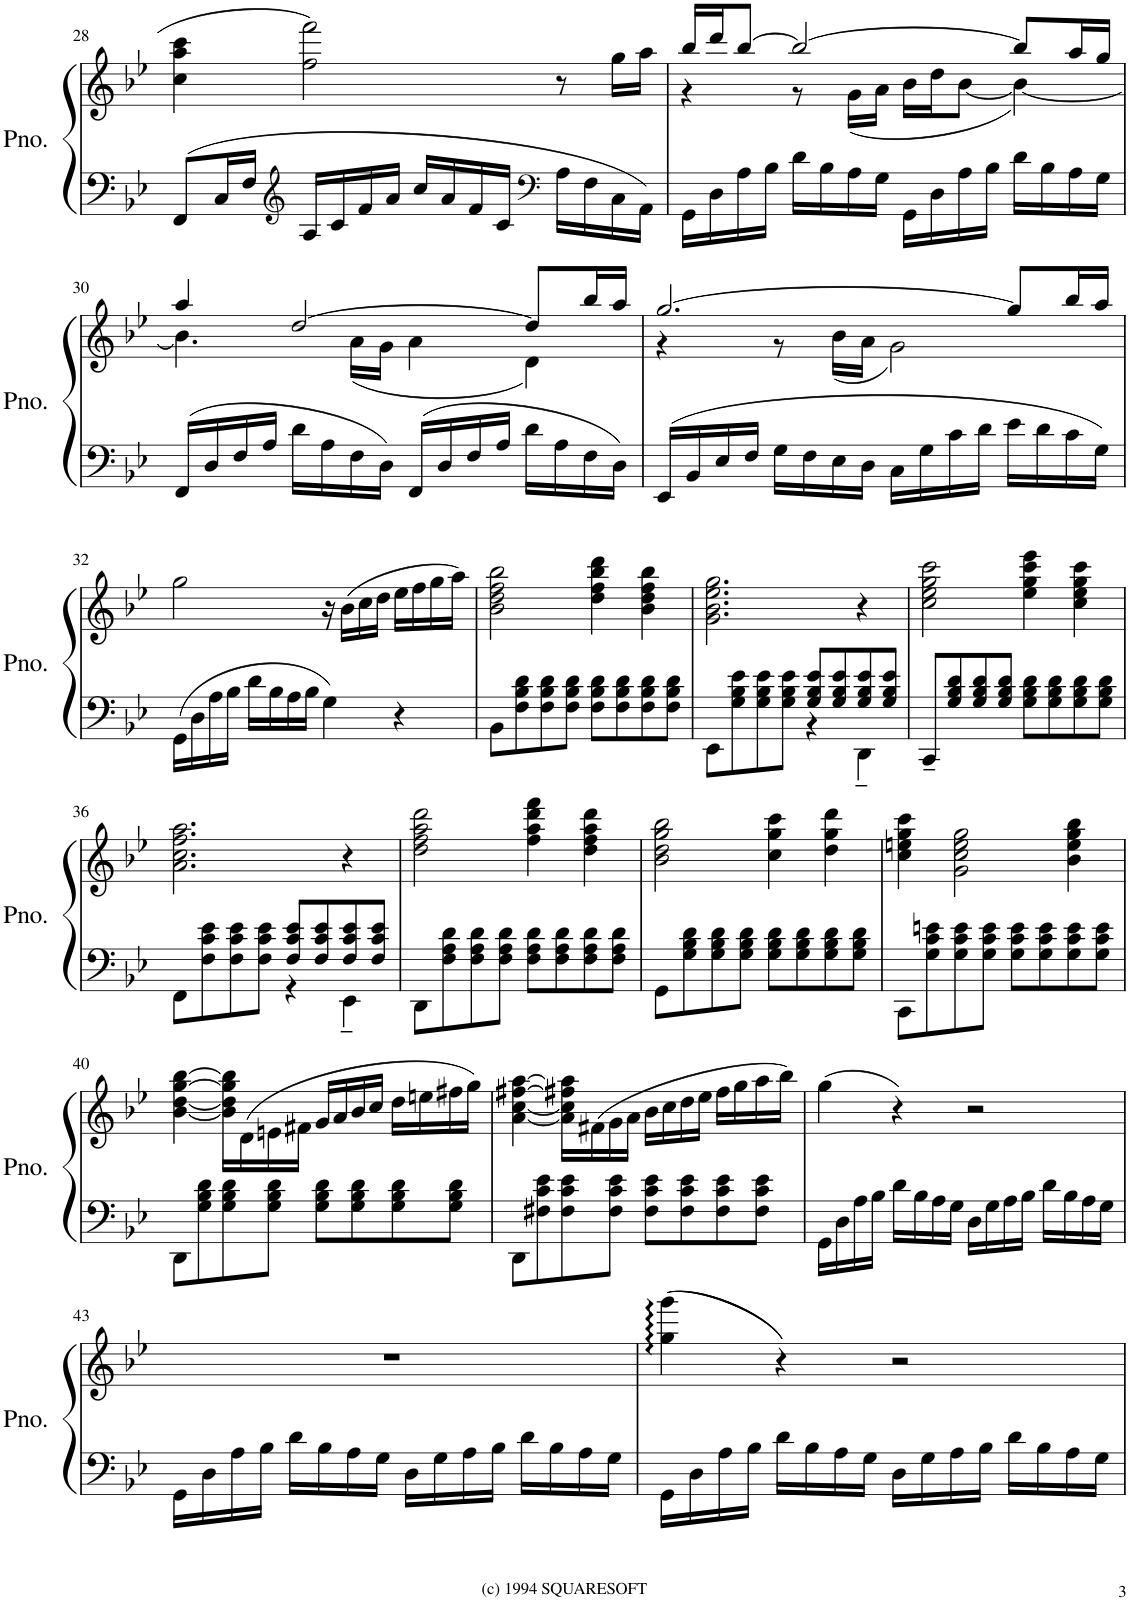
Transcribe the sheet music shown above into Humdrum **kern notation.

**kern	**kern
*part1	*part1
*staff2	*staff1
*I"Piano	*
*I'Pno.	*
!!LO:PB:g=z
*clefF4	*clefG2
*k[b-e-]	*k[b-e-]
*M4/4	*M4/4
=28	=28
8FF/L	4cc\ 4aa\ 4ccc\
16C/L	.
16F/JJ	.
*clefG2	*
16A/LL	2ff\ 2fff\
16c/	.
16f/	.
16a/JJ	.
16cc/LL	.
16a/	.
16f/	.
16c/JJ	.
*clefF4	*
16A\LL	8r
16F\	.
16C\	16gg\LL
16AA\JJ	16aa\JJ
=29	=29
*	*^
16GG\LL	16bb-/LL	4r
16D\	16ddd/J	.
16A\	[8bb-/J	.
16B-\JJ	.	.
16d\LL	2bb-/_	8r
16B-\	.	.
16A\	.	(16g\LL
16G\JJ	.	16a\JJ
16GG\LL	.	16b-\LL
16D\	.	16dd\J
16A\	.	[8b-\J
16B-\JJ	.	.
16d\LL	8bb-/L]	4b-\_)
16B-\	.	.
16A\	16aa/L	.
16G\JJ	16gg/JJ	.
!!LO:LB:g=z	!!
=30	=30	=30
16FF/LL	4aa/	4.b-\]
16D/	.	.
16F/	.	.
16A/JJ	.	.
16d\LL	[2dd/	.
16A\	.	.
16F\	.	(16a\LL
16D\JJ	.	16g\JJ
16FF/LL	.	4a\
16D/	.	.
16F/	.	.
16A/JJ	.	.
16d\LL	8dd/L]	4d\)
16A\	.	.
16F\	16bb-/L	.
16D\JJ	16aa/JJ	.
=31	=31	=31
16EE-/LL	[2.gg/	4r
16BB-/	.	.
16E-/	.	.
16F/JJ	.	.
16G\LL	.	8r
16F\	.	.
16E-\	.	(16b-\LL
16D\JJ	.	16a\JJ
16C\LL	.	2g\)
16G\	.	.
16c\	.	.
16d\JJ	.	.
16e-\LL	8gg/L]	.
16d\	.	.
16c\	16bb-/L	.
16G\JJ	16aa/JJ	.
*	*v	*v
!!LO:LB:g=z
=32	=32
16GG\LL	2gg\
16D\	.
16A\	.
16B-\JJ	.
16d\LL	.
16B-\	.
16A\	.
16B-\JJ	.
4G\	16r
.	(16b-\LL
.	16cc\
.	16dd\JJ
4r	16ee-\LL
.	16ff\
.	16gg\
.	16aa\JJ)
=33	=33
8BB-\L	2b-\ 2dd\ 2ff\ 2bb-\
8F\ 8B-\ 8d\	.
8F\ 8B-\ 8d\	.
8F\ 8B-\ 8d\J	.
8F\ 8B-\ 8d\L	4dd\ 4ff\ 4bb-\ 4ddd\
8F\ 8B-\ 8d\	.
8F\ 8B-\ 8d\	4b-\ 4dd\ 4ff\ 4bb-\
8F\ 8B-\ 8d\J	.
=34	=34
*^	*
8EE-\L	2ryy	2.g\ 2.b-\ 2.ee-\ 2.gg\
8G\ 8B-\ 8e-\	.	.
8G\ 8B-\ 8e-\	.	.
8G\ 8B-\ 8e-\J	.	.
8G/ 8B-/ 8e-/L	4r	.
8G/ 8B-/ 8e-/	.	.
8G/ 8B-/ 8e-/	4DD~\	4r
8G/ 8B-/ 8e-/J	.	.
*v	*v	*
=35	=35
8CC~/L	2cc\ 2ee-\ 2gg\ 2ccc\
8G/ 8B-/ 8d/	.
8G/ 8B-/ 8d/	.
8G/ 8B-/ 8d/J	.
8G\ 8B-\ 8d\L	4ee-\ 4gg\ 4ccc\ 4eee-\
8G\ 8B-\ 8d\	.
8G\ 8B-\ 8d\	4cc\ 4ee-\ 4gg\ 4ccc\
8G\ 8B-\ 8d\J	.
!!LO:LB:g=z
=36	=36
*^	*
8FF\L	2ryy	2.a\ 2.cc\ 2.ff\ 2.aa\
8F\ 8c\ 8e-\	.	.
8F\ 8c\ 8e-\	.	.
8F\ 8c\ 8e-\J	.	.
8F/ 8c/ 8e-/L	4r	.
8F/ 8c/ 8e-/	.	.
8F/ 8c/ 8e-/	4EE-~\	4r
8F/ 8c/ 8e-/J	.	.
*v	*v	*
=37	=37
8DD\L	2dd\ 2ff\ 2aa\ 2ddd\
8F\ 8A\ 8d\	.
8F\ 8A\ 8d\	.
8F\ 8A\ 8d\J	.
8F\ 8A\ 8d\L	4ff\ 4aa\ 4ddd\ 4fff\
8F\ 8A\ 8d\	.
8F\ 8A\ 8d\	4dd\ 4ff\ 4aa\ 4ddd\
8F\ 8A\ 8d\J	.
=38	=38
8GG\L	2b-\ 2dd\ 2gg\ 2bb-\
8G\ 8B-\ 8d\	.
8G\ 8B-\ 8d\	.
8G\ 8B-\ 8d\J	.
8G\ 8B-\ 8d\L	4cc\ 4gg\ 4ccc\
8G\ 8B-\ 8d\	.
8G\ 8B-\ 8d\	4dd\ 4gg\ 4ddd\
8G\ 8B-\ 8d\J	.
=39	=39
8CC\L	4cc\ 4een\ 4gg\ 4ccc\
8G\ 8c\ 8en\	.
8G\ 8c\ 8e\	2g\ 2cc\ 2ee\ 2gg\
8G\ 8c\ 8e\J	.
8G\ 8c\ 8e\L	.
8G\ 8c\ 8e\	.
8G\ 8c\ 8e\	4b-\ 4ee\ 4gg\ 4bb-\
8G\ 8c\ 8e\J	.
!!LO:LB:g=z
=40	=40
8DD\L	[4b-\ [4dd\ [4gg\ [4bb-\
8G\ 8B-\ 8d\	.
8G\ 8B-\ 8d\	16b-\] 16dd\] 16gg\] 16bb-\]LL
.	(16d\
8G\ 8B-\ 8d\J	16en\
.	16f#X\JJ
8G\ 8B-\ 8d\L	16g/LL
.	16a/
8G\ 8B-\ 8d\	16b-/
.	16cc/JJ
8G\ 8B-\ 8d\	16dd\LL
.	16een\
8G\ 8B-\ 8d\J	16ff#X\
.	16gg\JJ)
=41	=41
8DD\L	[4a\ [4cc\ [4ff#X\ [4aa\
8F#X\ 8c\ 8e-\	.
8F#\ 8c\ 8e-\	16a\] 16cc\] 16ff#X\] 16aa\]LL
.	(16f#X\
8F#\ 8c\ 8e-\J	16g\
.	16a\JJ
8F#\ 8c\ 8e-\L	16b-\LL
.	16cc\
8F#\ 8c\ 8e-\	16dd\
.	16ee-\JJ
8F#\ 8c\ 8e-\	16ff#\LL
.	16gg\
8F#\ 8c\ 8e-\J	16aa\
.	16bb-\JJ)
=42	=42
16GG\LL	(4gg\
16D\	.
16A\	.
16B-\JJ	.
16d\LL	4r)
16B-\	.
16A\	.
16G\JJ	.
16D\LL	2r
16G\	.
16A\	.
16B-\JJ	.
16d\LL	.
16B-\	.
16A\	.
16G\JJ	.
!!LO:LB:g=z
=43	=43
16GG\LL	1r
16D\	.
16A\	.
16B-\JJ	.
16d\LL	.
16B-\	.
16A\	.
16G\JJ	.
16D\LL	.
16G\	.
16A\	.
16B-\JJ	.
16d\LL	.
16B-\	.
16A\	.
16G\JJ	.
=44	=44
16GG\LL	((4gg\ 4ggg\
16D\	.
16A\	.
16B-\JJ	.
16d\LL	4r))
16B-\	.
16A\	.
16G\JJ	.
16D\LL	2r
16G\	.
16A\	.
16B-\JJ	.
16d\LL	.
16B-\	.
16A\	.
16G\JJ	.
=	=
*-	*-
